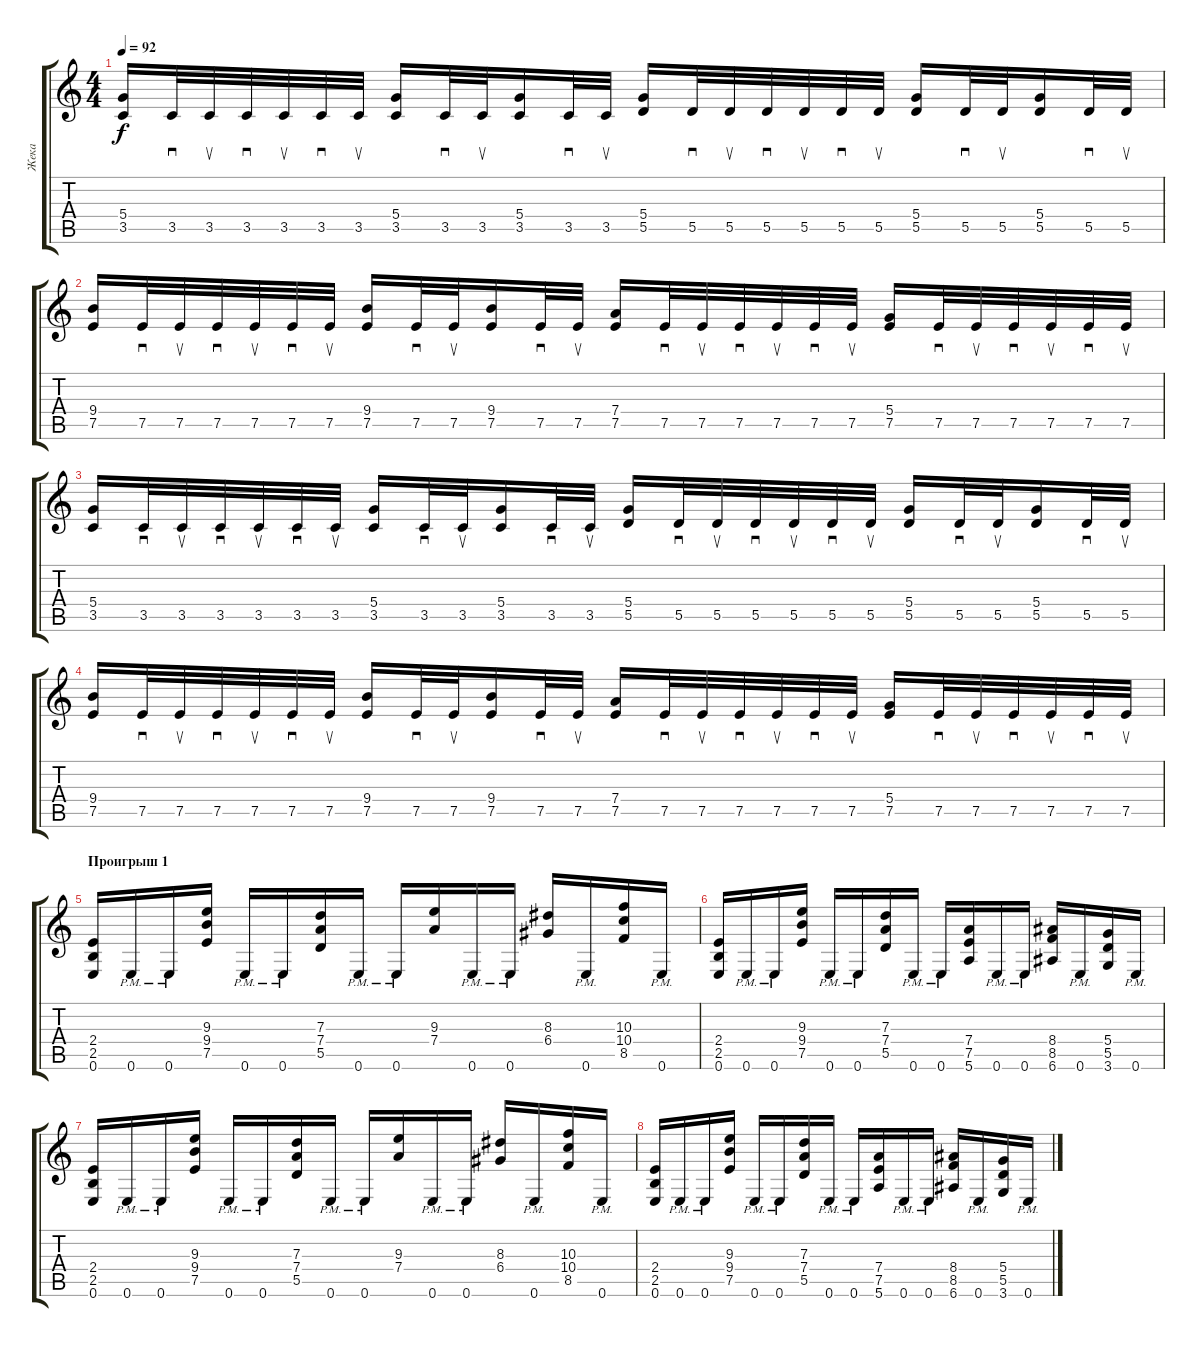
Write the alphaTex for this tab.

\track ("Жека" "Жека") {instrument distortionguitar}
\staff {score tabs}
\tuning (E4 B3 G3 D3 A2 E2) {hide}
\ts (4 4)
\tempo 92
\clef g2
\ks c
(5.4 3.5).16{dy f} 3.5.32{sd} 3.5.32{su} 3.5.32{sd} 3.5.32{su} 3.5.32{sd} 3.5.32{su} (5.4 3.5).16 3.5.32{sd} 3.5.32{su} (5.4 3.5).16 3.5.32{sd} 3.5.32{su} (5.4 5.5).16 5.5.32{sd} 5.5.32{su} 5.5.32{sd} 5.5.32{su} 5.5.32{sd} 5.5.32{su} (5.4 5.5).16 5.5.32{sd} 5.5.32{su} (5.4 5.5).16 5.5.32{sd} 5.5.32{su} |
(9.4 7.5).16 7.5.32{sd} 7.5.32{su} 7.5.32{sd} 7.5.32{su} 7.5.32{sd} 7.5.32{su} (9.4 7.5).16 7.5.32{sd} 7.5.32{su} (9.4 7.5).16 7.5.32{sd} 7.5.32{su} (7.4 7.5).16 7.5.32{sd} 7.5.32{su} 7.5.32{sd} 7.5.32{su} 7.5.32{sd} 7.5.32{su} (5.4 7.5).16 7.5.32{sd} 7.5.32{su} 7.5.32{sd} 7.5.32{su} 7.5.32{sd} 7.5.32{su} |
(5.4 3.5).16 3.5.32{sd} 3.5.32{su} 3.5.32{sd} 3.5.32{su} 3.5.32{sd} 3.5.32{su} (5.4 3.5).16 3.5.32{sd} 3.5.32{su} (5.4 3.5).16 3.5.32{sd} 3.5.32{su} (5.4 5.5).16 5.5.32{sd} 5.5.32{su} 5.5.32{sd} 5.5.32{su} 5.5.32{sd} 5.5.32{su} (5.4 5.5).16 5.5.32{sd} 5.5.32{su} (5.4 5.5).16 5.5.32{sd} 5.5.32{su} |
(9.4 7.5).16 7.5.32{sd} 7.5.32{su} 7.5.32{sd} 7.5.32{su} 7.5.32{sd} 7.5.32{su} (9.4 7.5).16 7.5.32{sd} 7.5.32{su} (9.4 7.5).16 7.5.32{sd} 7.5.32{su} (7.4 7.5).16 7.5.32{sd} 7.5.32{su} 7.5.32{sd} 7.5.32{su} 7.5.32{sd} 7.5.32{su} (5.4 7.5).16 7.5.32{sd} 7.5.32{su} 7.5.32{sd} 7.5.32{su} 7.5.32{sd} 7.5.32{su} |
\section ("" "Проигрыш 1")
(2.4 2.5 0.6).16 0.6{pm}.16 0.6{pm}.16 (9.3 9.4 7.5).16 0.6{pm}.16 0.6{pm}.16 (7.3 7.4 5.5).16 0.6{pm}.16 0.6{pm}.16 (9.3 7.4).16 0.6{pm}.16 0.6{pm}.16 (8.3 6.4).16 0.6{pm}.16 (10.3 10.4 8.5).16 0.6{pm}.16 |
(2.4 2.5 0.6).16 0.6{pm}.16 0.6{pm}.16 (9.3 9.4 7.5).16 0.6{pm}.16 0.6{pm}.16 (7.3 7.4 5.5).16 0.6{pm}.16 0.6{pm}.16 (7.4 7.5 5.6).16 0.6{pm}.16 0.6{pm}.16 (8.4 8.5 6.6).16 0.6{pm}.16 (5.4 5.5 3.6).16 0.6{pm}.16 |
(2.4 2.5 0.6).16 0.6{pm}.16 0.6{pm}.16 (9.3 9.4 7.5).16 0.6{pm}.16 0.6{pm}.16 (7.3 7.4 5.5).16 0.6{pm}.16 0.6{pm}.16 (9.3 7.4).16 0.6{pm}.16 0.6{pm}.16 (8.3 6.4).16 0.6{pm}.16 (10.3 10.4 8.5).16 0.6{pm}.16 |
(2.4 2.5 0.6).16 0.6{pm}.16 0.6{pm}.16 (9.3 9.4 7.5).16 0.6{pm}.16 0.6{pm}.16 (7.3 7.4 5.5).16 0.6{pm}.16 0.6{pm}.16 (7.4 7.5 5.6).16 0.6{pm}.16 0.6{pm}.16 (8.4 8.5 6.6).16 0.6{pm}.16 (5.4 5.5 3.6).16 0.6{pm}.16
